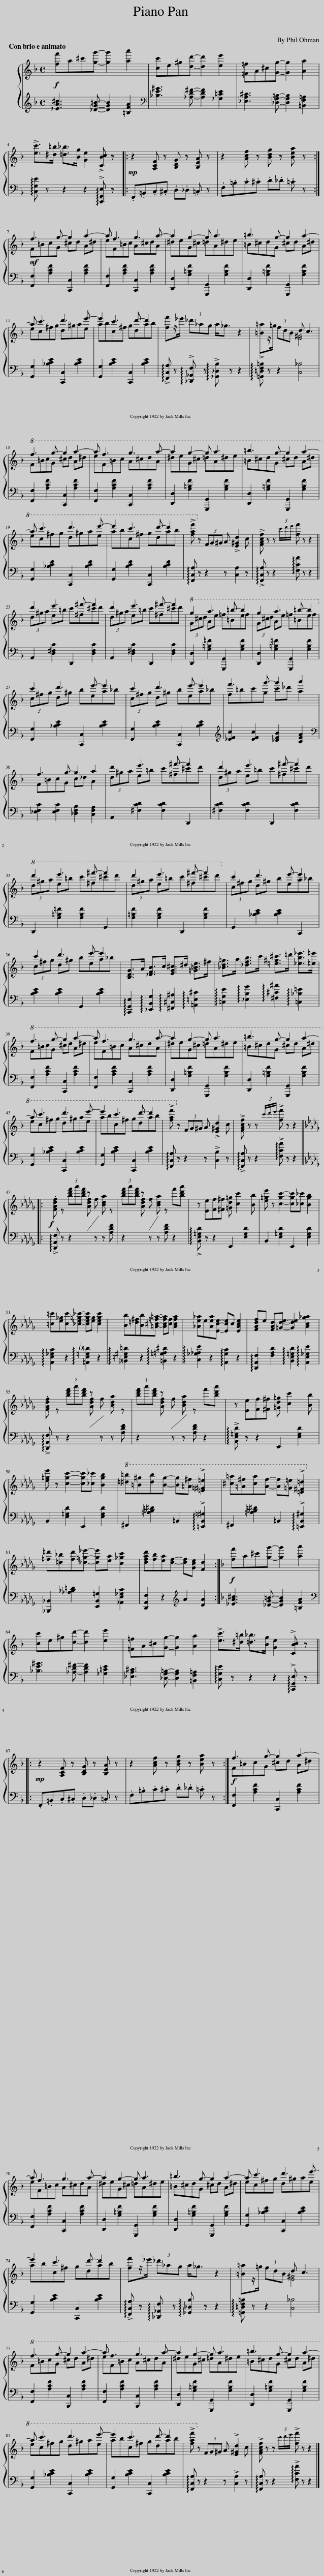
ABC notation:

X:1
%%score { ( 1 3 ) | 2 }
L:1/8
Q:1/4=190
M:4/4
I:linebreak $
K:F
V:1 treble
V:3 treble
V:2 treble
V:1
!f! [ff']a^c'[gg']- [gg']2 [aa']2 | [cc']e^g[dd']- [dd']2 [ee']2 | [=F=f]A^c[Gg]- [Gg]2 [Aa]2 |$ !>![ec']>[^d=b] [=d_b]>[Bg] [Ge]2 !>![CBc] z |:!mp! z2 [A,CF] z [B,DG] z [B,EA] z | %5
 z2 [Acf] z [Bdg] z [Bea] z :|$!mf! f3 g- g2 a2- | a f3 g3 a- | a2 g2- g a3 | =b3 g- g2 a2- |$ %10
 a c'3 d'3 e'- | e'2 c'3 d'- d'2 | [ff']z/_e'/ (3_d'_ag a<_g z2 | [=B=a]z/=g/ (3fdB d c3 |$!8va(! f'3 g'- g'2 a'2- | %15
 a' f'3 g'3 a'- | a'2 g'2- g' a'3 | =b'3 g'- g'2 a'2- |$ a' c''3 d''3 e''- | e''2 c''3 d''- d''2 | %20
 !>![f'a'f'']!8va)! z (3FG^G A !>![E^Gd]2 c | !>![FAcf] z z (3c'/d'/e'/ [ff'] z z2 ||$ d'2 e'3 ^f'- f'2 | d'2 e'3 ^f'- f'2 |!8va(! g'2 a'3 =b'- b'2 | %25
 g'2 a'3 =b'- b'2!8va)! |$ c'2 d'3 e'- e'2 | c'2 d'3 e'- e'2 | f'3 g'- g'2 a'2 |$ f3 g- g2 a2 | %30
 d'2 e'3 ^f'- f'2 | d'2 e'3 ^f'- f'2 |$!8va(! d''2 e''3 ^f''- f''2 | d''2 e''3 ^f''- f''2!8va)! | c'2 d'3 e'- e'2 |$ %35
 c'2 d'3 e'- e'2 | [B,DG]>A [_DFB]>c [EG^c]>^d [=G=Be]>^f | [_Bd=g]>a [_dfb]>c' [=e^g^c']>=d' [_eb_e']>[=e=e'] |$!8va(! f'3 g'- g'2 a'2- | a' f'3 g'3 a'- | %40
 a'2 g'2- g' a'3 | =b'3 g'- g'2 a'2- |$ a' c''3 d''3 e''- | e''2 c''3 d''- d''2 | !>![f'a'f'']!8va)! z (3FG^G A !>![E^Gd]2 c | %45
 !>![FAcf] z z (3c'/d'/e'/ !>![ff'] z z2 |:$[K:Db]!f! .[FAdf] z (3[bd'f']a'[bd'f'] z f [Bda] z | (3[bd'f']a'[bd'f'] z f [Bda] z f'[bd'a'] | z [Ee][Ff][^F^f] [=Gd=g] [cc']2 [Bb] | [e=ge'] z [cgc']2- [cgc'][_c_c'] [Bgb]2 |$ %50
 [=c=c'][e_g][cc'][_ce=g_c']- [cegc'][eg] [cegc']2 | [Bb][=d^f][Bb][=A^c=f=a]- [Acfa][cf] [Acfa]2 | [_Ae_a]e[Aea][Ece]- [Ece]c [EAce]2 | [FAdf]e [FAd][=Gde]- [Gde]2 [Acg_a]2 |$ .[FAdf] z (3[bd'f']a'[bd'f'] z f [Bda] z | %55
 (3[bd'f']a'[bd'f'] z f [Bda] z f'[bd'a'] | z [Ee][Ff][^F^f] [=Gd=g] [cc']2 [Bb] |$ [e=ge'] z [cgc']2- [cgc'][_c_c'] [Bgb]2 |!8va(! [^d'=b'][=b^g'][d'b'][bg']- [bg'][=a^f'] !>![=e^g=e']2 | [^c'=a'][=a^f'][c'a'][af']- [af'][=g=e'] !>![=d^f=d']2!8va)! |$ %60
 [=f=d'][=d_b][fd'][_d=g_e']- [dge'][ea] [c_gc']2 | [dfad'][fb][ea][df]- [df][Gce] [Fd]2 :|[K:F]!f! [ff']a^c'[gg']- [gg']2 [aa']2 |$ [cc']e^g[dd']- [dd']2 [ee']2 | [=F=f]A^c[Gg]- [Gg]2 [Aa]2 | %65
 !>![ec']>[^d=b] [=d_b]>[Bg] [Ge]2 !>![CBc] z |:$!mp! z2 [A,CF] z [B,DG] z [B,EA] z | z2 [Acf] z [Bdg] z [Bea] z :|!f! f3 g- g2 a2- |$ a f3 g3 a- | %70
 a2 g2- g a3 | =b3 g- g2 a2- | a c'3 d'3 e'- |$ e'2 c'3 d'- d'2 | [ff']z/_e'/ (3_d'_ag a<_g z2 | %75
 [=B=a]z/=g/ (3fdB d c3 |$!8va(! f'3 g'- g'2 a'2- | a' f'3 g'3 a'- | a'2 g'2- g' a'3 | =b'3 g'- g'2 a'2- |$ %80
 a' c''3 d''3 e''- | e''2 c''3 d''- d''2 | !>![f'a'f'']!8va)! z (3FG^G A !>![E^Gd]2 c | !>![FAcf] z z (3c'/d'/e'/ !>![ff'] z z2 |] %84
V:2
 [_EA^c]3 [_DG=B]- [DGB]2 [=B,FA]2 |[K:bass] [_B,E^G]3 [_A,D^F]- [A,DF]2 [_G,=CE]2 | [_E,A,^C]3 [_D,G,=B,]- [D,G,B,]2 [=B,,F,=A,]2 |$ !arpeggio![C,G,E] z z2 z2 !arpeggio!!>![C,,G,,E,] z |: .F,,.=B,,.C,.^C, .D,._D, .=C, z | %5
 .F,.=B,.C.^C .D._D .=C z :|$ [F,,F,]2 [A,CF]2 [C,,C,]2 [A,CF]2 | [F,,F,]2 [A,CF]2 [C,,C,]2 [A,CF]2 | [D,,D,]2 [G,=B,F]2 [G,,,G,,]2 [G,B,F]2 | [D,,D,]2 [G,=B,F]2 [G,,,G,,]2 [G,B,F]2 |$ %10
 [G,,G,]2 [_B,CE]2 [C,,C,]2 [B,CE]2 | [G,,G,]2 [B,CE]2 [C,,C,]2 [B,CE]2 | !arpeggio!!>![F,,C,A,] z !arpeggio!!>![_D,,_A,,F,] z !arpeggio!!>![_G,,_D,B,] z z2 | !arpeggio!!>![=G,,=D,F,=B,] z z2 [C,_B,]4 |$ [F,,F,]2 [A,CF]2 [C,,C,]2 [A,CF]2 | %15
 [F,,F,]2 [A,CF]2 [C,,C,]2 [A,CF]2 | [D,,D,]2 [G,=B,F]2 [G,,,G,,]2 [G,B,F]2 | [D,,D,]2 [G,=B,F]2 [G,,,G,,]2 [G,B,F]2 |$ [G,,G,]2 [_B,CE]2 [C,,C,]2 [B,CE]2 | [G,,G,]2 [B,CE]2 [C,,C,]2 [B,CE]2 | %20
 !arpeggio![F,,C,A,] z z2 z [C,A,]2 z | !arpeggio!!>![F,,C,A,] z z2 !arpeggio![F,CA] z z2 ||$ A,,2 [D,^F,C]2 D,,2 [D,F,C]2 | A,,2 [D,^F,C]2 D,,2 [D,F,C]2 | [D,,D,]2 [G,=B,=F]2 [G,,,G,,]2 [G,B,F]2 | %25
 [D,,D,]2 [G,=B,=F]2 [G,,,G,,]2 [G,B,F]2 |$ [G,,G,]2 [_B,CE]2 [C,,C,]2 [B,CE]2 | [G,,G,]2 [B,CE]2 [C,,C,]2 [B,CE]2 |[K:treble] [_EFc]2 [EFc]2 [_DFB]2 [CFA]2 |$[K:bass] [_E,F,C]2 [E,F,C]2 [_D,F,B,]2 [C,F,A,]2 | %30
 A,,2 [^F,CD]2 [F,CD]2 D,,2 | [^F,CD]2 [F,CD]2 D,,2 [F,CD]2 |$ D,,2 [G,=B,=F]2 [G,B,F]2 G,,2 | [G,=B,F]2 [G,B,F]2 D,,2 [G,B,F]2 | G,,2 [_B,CE]2 [B,CE]2 C,,2 |$ %35
 [B,CE]2 [B,CE]2 G,,2 [B,CE]2 | !arpeggio![C,,G,,E,]2 !arpeggio![_E,,B,,G,]2 !arpeggio![^F,,^C,^A,]2 !arpeggio![=A,,=E,^C]2 | !arpeggio![=C,G,E]2 !arpeggio![_E,B,G]2 !arpeggio![^F,^C^A]2 !arpeggio![=C,_B,=E]2 |$ [F,,F,]2 [A,CF]2 [C,,C,]2 [A,CF]2 | [F,,F,]2 [A,CF]2 [C,,C,]2 [A,CF]2 | %40
 [D,,D,]2 [G,=B,F]2 [G,,,G,,]2 [G,B,F]2 | [D,,D,]2 [G,=B,F]2 [G,,,G,,]2 [G,B,F]2 |$ [G,,G,]2 [_B,CE]2 [C,,C,]2 [B,CE]2 | [G,,G,]2 [B,CE]2 [C,,C,]2 [B,CE]2 | !arpeggio![F,,C,A,] z z2 z !>![C,B,]2 z | %45
 !arpeggio!!>![F,,C,A,] z z2 !arpeggio!!>![F,CA] z z2 |:$[K:Db] !arpeggio!!>![D,,A,,F,] z z2 x z z [A,DF] | z2 x z z [A,DF] z2 | !arpeggio!!>![B,,E,=G,D] z z2 E,,2 [E,G,D]2 | B,,2 [E,=G,D]2 E,,2 [E,G,D]2 |$ %50
 !arpeggio![A,,E,_G,C]2 z2 !arpeggio![=A,,E,=G,!courtesy!_D]2 z2 | !arpeggio![!courtesy!_B,,=E,^G,=D]2 z2 !arpeggio![=B,,=G,=A,^D]2 z2 | !arpeggio![C,_G,_A,E]2 z2 !arpeggio![A,,G,C]2 z2 | !arpeggio![D,,A,,F,]2 [F,A,D]2 !arpeggio![B,,E,=G,D]2 !arpeggio![A,,E,_G,E]2 |$ !arpeggio!!>![D,,A,,F,] z z2 x z z [A,DF] | %55
 z2 x z z [A,DF] z2 | !arpeggio!!>![B,,E,=G,D] z z2 E,,2 [E,G,D]2 |$ B,,2 [E,=G,D]2 E,,2 [E,G,D]2 | ^F,,2 [=A,=B,^D]2 =B,,2 !arpeggio!!>![=E,,B,,^G,]2 | ^F,,2 [=A,=B,^D]2 =B,,2 !arpeggio!!>![=E,,B,,^G,]2 |$ %60
 [_B,,,_B,,]2 [_A,_B,=D]2 [E,,B,,=G,]2 [_A,,E,_G,C]2 | [D,,A,,F,]2 z2[K:treble] A2 [DA]2 :|[K:F] [_EA^c]3 [_DG=B]- [DGB]2 [=B,FA]2 |$[K:bass] [_B,E^G]3 [_A,D^F]- [A,DF]2 [_G,=CE]2 | [_E,A,^C]3 [_D,G,=B,]- [D,G,B,]2 [=B,,F,=A,]2 | %65
 !arpeggio![C,G,E] z z2 z2 !arpeggio!!>![C,,G,,E,] z |:$ .F,,.=B,,.C,.^C, .D,._D, .=C, z | .F,.=B,.C.^C .D._D .=C z :| [F,,F,]2 [A,CF]2 [C,,C,]2 [A,CF]2 |$ [F,,F,]2 [A,CF]2 [C,,C,]2 [A,CF]2 | %70
 [D,,D,]2 [G,=B,F]2 [G,,,G,,]2 [G,B,F]2 | [D,,D,]2 [G,=B,F]2 [G,,,G,,]2 [G,B,F]2 | [G,,G,]2 [_B,CE]2 [C,,C,]2 [B,CE]2 |$ [G,,G,]2 [B,CE]2 [C,,C,]2 [B,CE]2 | !arpeggio!!>![F,,C,A,] z !arpeggio![_D,,_A,,F,] z !arpeggio![_G,,_D,B,] z z2 | %75
 !arpeggio![=G,,=D,F,=B,] z z2 [C,_B,]4 |$ [F,,F,]2 [A,CF]2 [C,,C,]2 [A,CF]2 | [F,,F,]2 [A,CF]2 [C,,C,]2 [A,CF]2 | [D,,D,]2 [G,=B,F]2 [G,,,G,,]2 [G,B,F]2 | [D,,D,]2 [G,=B,F]2 [G,,,G,,]2 [G,B,F]2 |$ %80
 [G,,G,]2 [_B,CE]2 [C,,C,]2 [B,CE]2 | [G,,G,]2 [B,CE]2 [C,,C,]2 [B,CE]2 | !arpeggio![F,,C,A,] z z2 z !>![C,A,]2 z | !arpeggio![F,,C,A,] z z2 !arpeggio!!>![F,CA] z z2 |] %84
V:3
 x8 | x8 | x8 |$ x8 |: x8 | %5
 x8 :|$ F=BcG ^cd A^d | eF=Bc A^cdA | ^deG^c =dA^de | =B^cdG ^cd A^d |$ %10
 ec^fg d^gae | abc^f gdab | x8 | x4 [E^G]4 |$!8va(! f=bc'g ^c'd' a^d' | %15
 e'f=bc' a^c'd'a | ^d'e'g^c' =d'a^d'e' | =b^c'd'g ^c'd' a^d' |$ e'c'^f'g' d'^g'a'e' | a'b'c'^f' g'd'a'b' | %20
 x!8va)! x7 | x8 ||$ (3d^ga e=b c'^f^c'd' | (3d^ga e=b c'^f^c'd' |!8va(! (3g^c'd' ae' =f'=be'f' | %25
 (3g^c'd' ae' =f'=be'f'!8va)! |$ (3c^fg d^g bea_b | (3c^fg d^g bea_b | f=bc'g c'_d' a2 |$ F=BcG c_d A2 | %30
 (3d^ga e=b c'^f^c'd' | (3d^ga e=b c'^f^c'd' |$!8va(! (3d'^g'a' e'=b' c''^f'^c''d'' | (3d'^g'a' e'=b' c''^f'^c''d''!8va)! | (3c^fg d^g bea_b |$ %35
 (3c^fg d^g bea_b | x8 | x8 |$!8va(! f=bc'g ^c'd' a^d' | e'f=bc' a^c'd'a | %40
 ^d'e'g^c' =d'a^d'e' | =b^c'd'g ^c'd' a^d' |$ e'c'^f'g' d'^g'a'e' | a'b'c'^f' g'd'a'b' | x!8va)! x7 | %45
 x8 |:$[K:Db] x4 [Adf] x3 | x2 [Adf] x5 | x8 | x8 |$ %50
 x8 | x8 | x8 | x8 |$ x4 [Adf] x3 | %55
 x2 [Adf] x5 | x8 |$ x8 |!8va(! x8 | x8!8va)! |$ %60
 x8 | x8 :|[K:F] x8 |$ x8 | x8 | %65
 x8 |:$ x8 | x8 :| F=BcG ^cd A^d |$ eF=Bc A^cdA | %70
 ^deG^c =dA^de | =B^cdG ^cd A^d | ec^fg d^gae |$ abc^f gdab | x8 | %75
 x4 [E^G]4 |$!8va(! f=bc'g ^c'd' a^d' | e'f=bc' a^c'd'a | ^d'e'g^c' =d'a^d'e' | =b^c'd'g ^c'd' a^d' |$ %80
 e'c'^f'g' d'^g'a'e' | a'b'c'^f' g'd'a'b' | x!8va)! x7 | x8 |] %84
